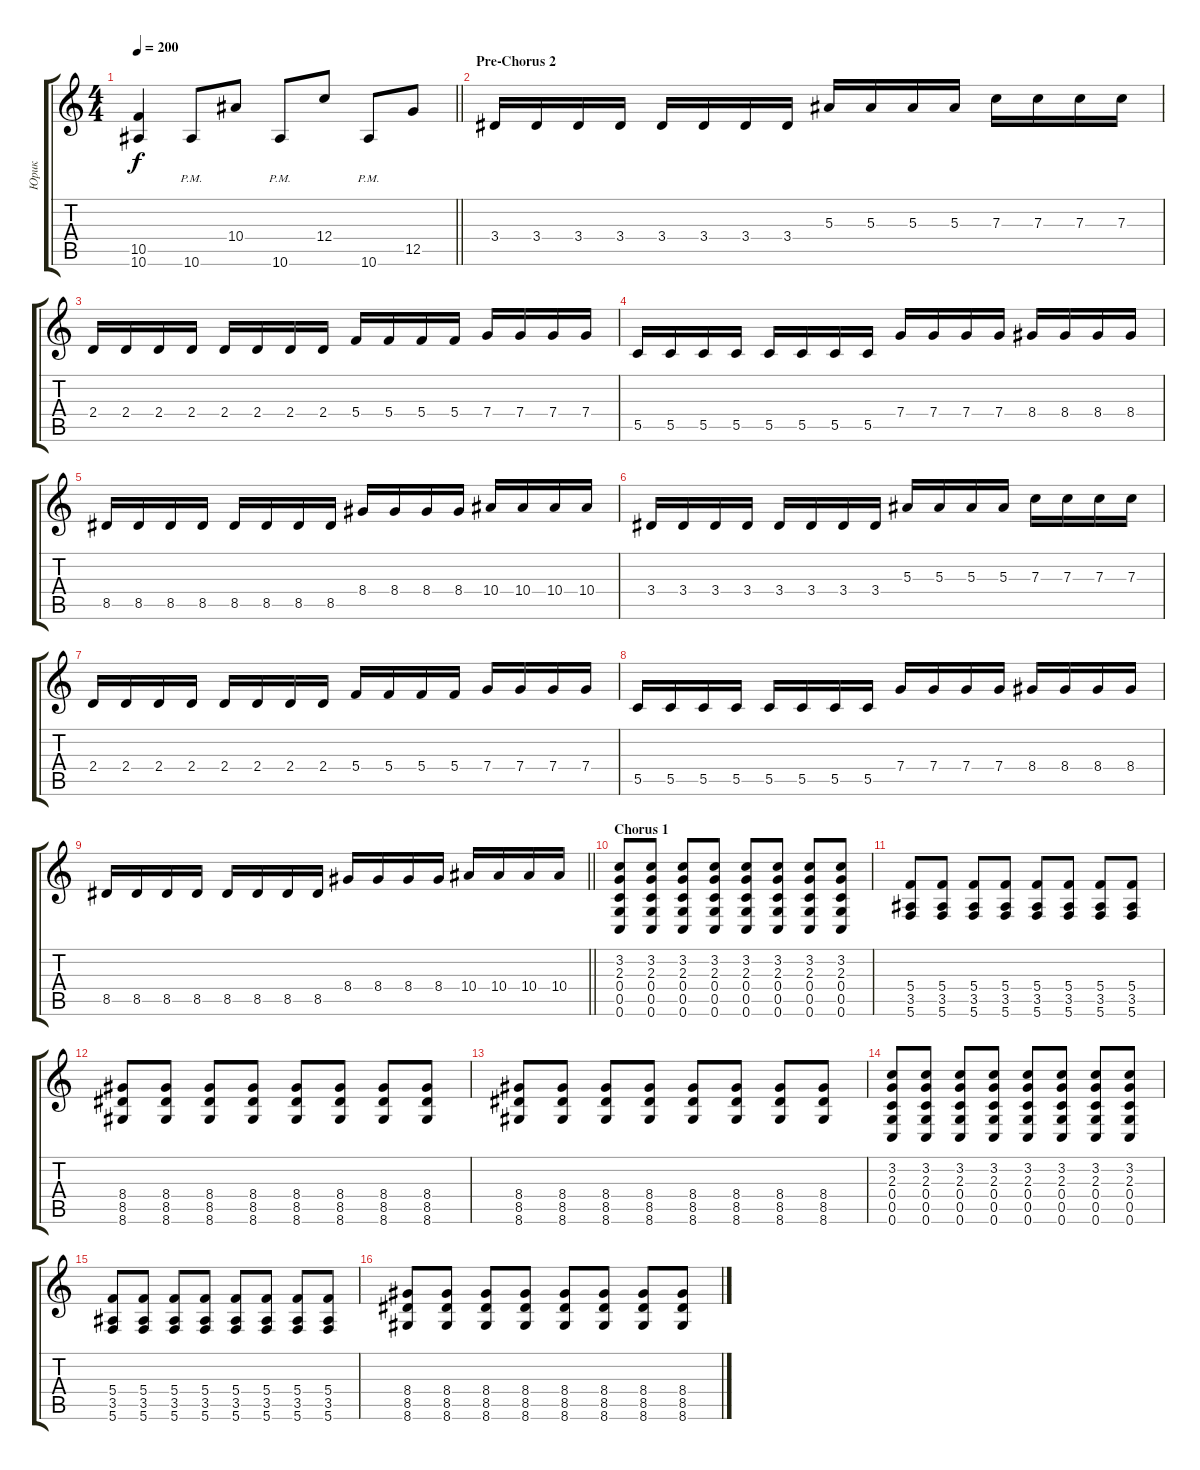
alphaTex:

\track ("Юрик" "Юрик") {instrument overdrivenguitar}
\staff {score tabs}
\tuning (D4 A3 F3 C3 G2 C2) {hide}
\ts (4 4)
\tempo 200
\clef g2
\barLineRight lightlight
\ks c
(10.5 10.6).4{dy f} 10.6{pm}.8 10.4.8 10.6{pm}.8 12.4.8 10.6{pm}.8 12.5.8 |
\section ("" "Pre-Chorus 2")
3.4.16 3.4.16 3.4.16 3.4.16 3.4.16 3.4.16 3.4.16 3.4.16 5.3.16 5.3.16 5.3.16 5.3.16 7.3.16 7.3.16 7.3.16 7.3.16 |
2.4.16 2.4.16 2.4.16 2.4.16 2.4.16 2.4.16 2.4.16 2.4.16 5.4.16 5.4.16 5.4.16 5.4.16 7.4.16 7.4.16 7.4.16 7.4.16 |
5.5.16 5.5.16 5.5.16 5.5.16 5.5.16 5.5.16 5.5.16 5.5.16 7.4.16 7.4.16 7.4.16 7.4.16 8.4.16 8.4.16 8.4.16 8.4.16 |
8.5.16 8.5.16 8.5.16 8.5.16 8.5.16 8.5.16 8.5.16 8.5.16 8.4.16 8.4.16 8.4.16 8.4.16 10.4.16 10.4.16 10.4.16 10.4.16 |
3.4.16 3.4.16 3.4.16 3.4.16 3.4.16 3.4.16 3.4.16 3.4.16 5.3.16 5.3.16 5.3.16 5.3.16 7.3.16 7.3.16 7.3.16 7.3.16 |
2.4.16 2.4.16 2.4.16 2.4.16 2.4.16 2.4.16 2.4.16 2.4.16 5.4.16 5.4.16 5.4.16 5.4.16 7.4.16 7.4.16 7.4.16 7.4.16 |
5.5.16 5.5.16 5.5.16 5.5.16 5.5.16 5.5.16 5.5.16 5.5.16 7.4.16 7.4.16 7.4.16 7.4.16 8.4.16 8.4.16 8.4.16 8.4.16 |
\barLineRight lightlight
8.5.16 8.5.16 8.5.16 8.5.16 8.5.16 8.5.16 8.5.16 8.5.16 8.4.16 8.4.16 8.4.16 8.4.16 10.4.16 10.4.16 10.4.16 10.4.16 |
\section ("" "Chorus 1")
(3.2 2.3 0.4 0.5 0.6).8 (3.2 2.3 0.4 0.5 0.6).8 (3.2 2.3 0.4 0.5 0.6).8 (3.2 2.3 0.4 0.5 0.6).8 (3.2 2.3 0.4 0.5 0.6).8 (3.2 2.3 0.4 0.5 0.6).8 (3.2 2.3 0.4 0.5 0.6).8 (3.2 2.3 0.4 0.5 0.6).8 |
(5.4 3.5 5.6).8 (5.4 3.5 5.6).8 (5.4 3.5 5.6).8 (5.4 3.5 5.6).8 (5.4 3.5 5.6).8 (5.4 3.5 5.6).8 (5.4 3.5 5.6).8 (5.4 3.5 5.6).8 |
(8.4 8.5 8.6).8 (8.4 8.5 8.6).8 (8.4 8.5 8.6).8 (8.4 8.5 8.6).8 (8.4 8.5 8.6).8 (8.4 8.5 8.6).8 (8.4 8.5 8.6).8 (8.4 8.5 8.6).8 |
(8.4 8.5 8.6).8 (8.4 8.5 8.6).8 (8.4 8.5 8.6).8 (8.4 8.5 8.6).8 (8.4 8.5 8.6).8 (8.4 8.5 8.6).8 (8.4 8.5 8.6).8 (8.4 8.5 8.6).8 |
(3.2 2.3 0.4 0.5 0.6).8 (3.2 2.3 0.4 0.5 0.6).8 (3.2 2.3 0.4 0.5 0.6).8 (3.2 2.3 0.4 0.5 0.6).8 (3.2 2.3 0.4 0.5 0.6).8 (3.2 2.3 0.4 0.5 0.6).8 (3.2 2.3 0.4 0.5 0.6).8 (3.2 2.3 0.4 0.5 0.6).8 |
(5.4 3.5 5.6).8 (5.4 3.5 5.6).8 (5.4 3.5 5.6).8 (5.4 3.5 5.6).8 (5.4 3.5 5.6).8 (5.4 3.5 5.6).8 (5.4 3.5 5.6).8 (5.4 3.5 5.6).8 |
(8.4 8.5 8.6).8 (8.4 8.5 8.6).8 (8.4 8.5 8.6).8 (8.4 8.5 8.6).8 (8.4 8.5 8.6).8 (8.4 8.5 8.6).8 (8.4 8.5 8.6).8 (8.4 8.5 8.6).8
